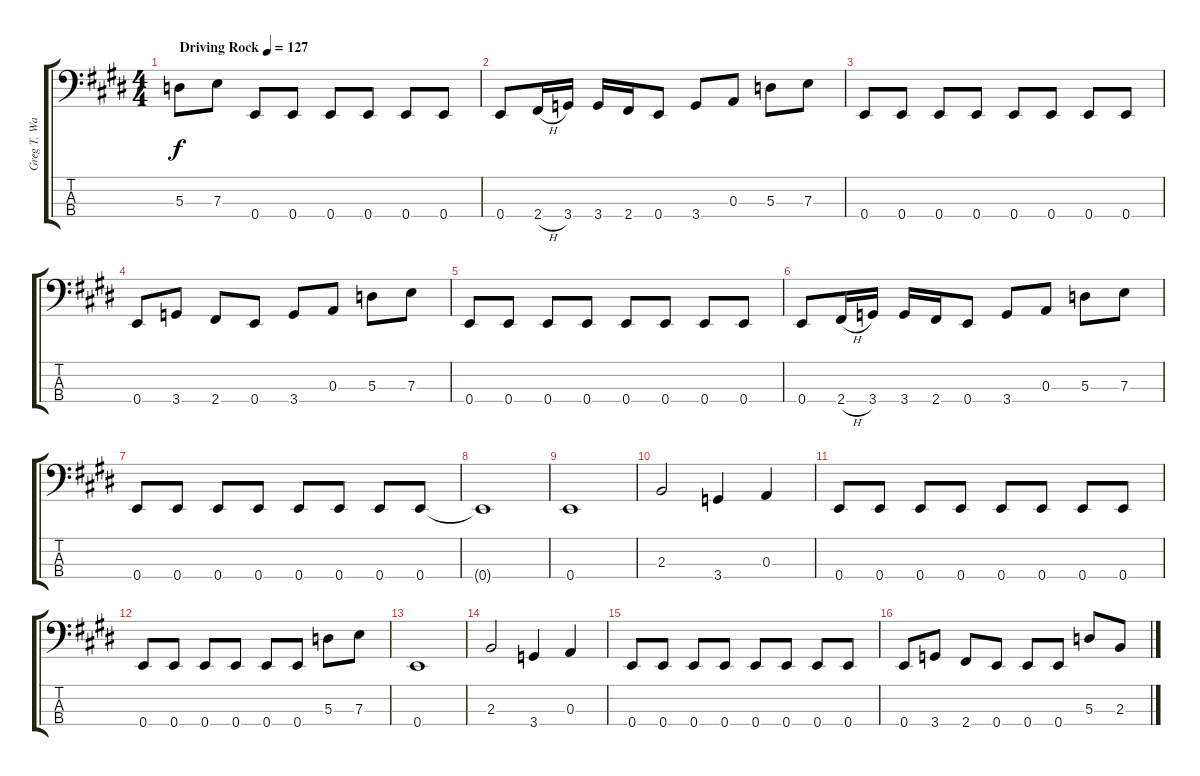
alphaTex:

\track ("Greg T. Walker Bass" "Greg T. Wa") {instrument electricbassfinger}
\staff {score tabs}
\tuning (G2 D2 A1 E1) {hide}
\ts (4 4)
\tempo (127 "Driving Rock")
\clef f4
\ks e
5.3.8{dy f instrument electricbassfinger} 7.3.8 0.4.8 0.4.8 0.4.8 0.4.8 0.4.8 0.4.8 |
0.4.8 2.4{h}.16 3.4.16 3.4.16 2.4.16 0.4.8 3.4.8 0.3.8 5.3.8 7.3.8 |
0.4.8 0.4.8 0.4.8 0.4.8 0.4.8 0.4.8 0.4.8 0.4.8 |
0.4.8 3.4.8 2.4.8 0.4.8 3.4.8 0.3.8 5.3.8 7.3.8 |
0.4.8 0.4.8 0.4.8 0.4.8 0.4.8 0.4.8 0.4.8 0.4.8 |
0.4.8 2.4{h}.16 3.4.16 3.4.16 2.4.16 0.4.8 3.4.8 0.3.8 5.3.8 7.3.8 |
0.4.8 0.4.8 0.4.8 0.4.8 0.4.8 0.4.8 0.4.8 0.4.8 |
0.4{t}.1 |
0.4.1 |
2.3.2 3.4.4 0.3.4 |
0.4.8 0.4.8 0.4.8 0.4.8 0.4.8 0.4.8 0.4.8 0.4.8 |
0.4.8 0.4.8 0.4.8 0.4.8 0.4.8 0.4.8 5.3.8 7.3.8 |
0.4.1 |
2.3.2 3.4.4 0.3.4 |
0.4.8 0.4.8 0.4.8 0.4.8 0.4.8 0.4.8 0.4.8 0.4.8 |
0.4.8 3.4.8 2.4.8 0.4.8 0.4.8 0.4.8 5.3.8 2.3.8
